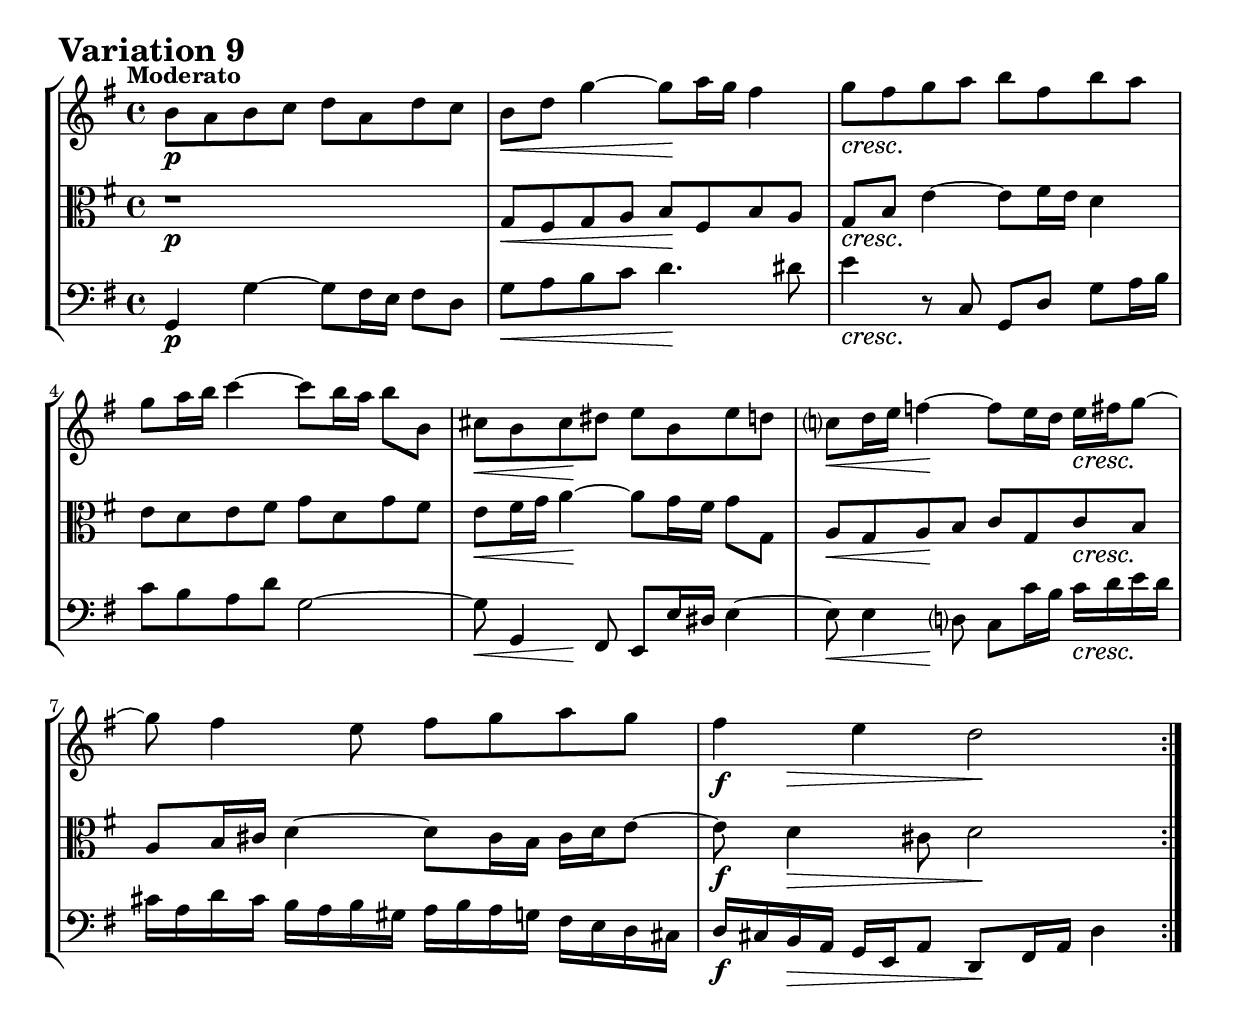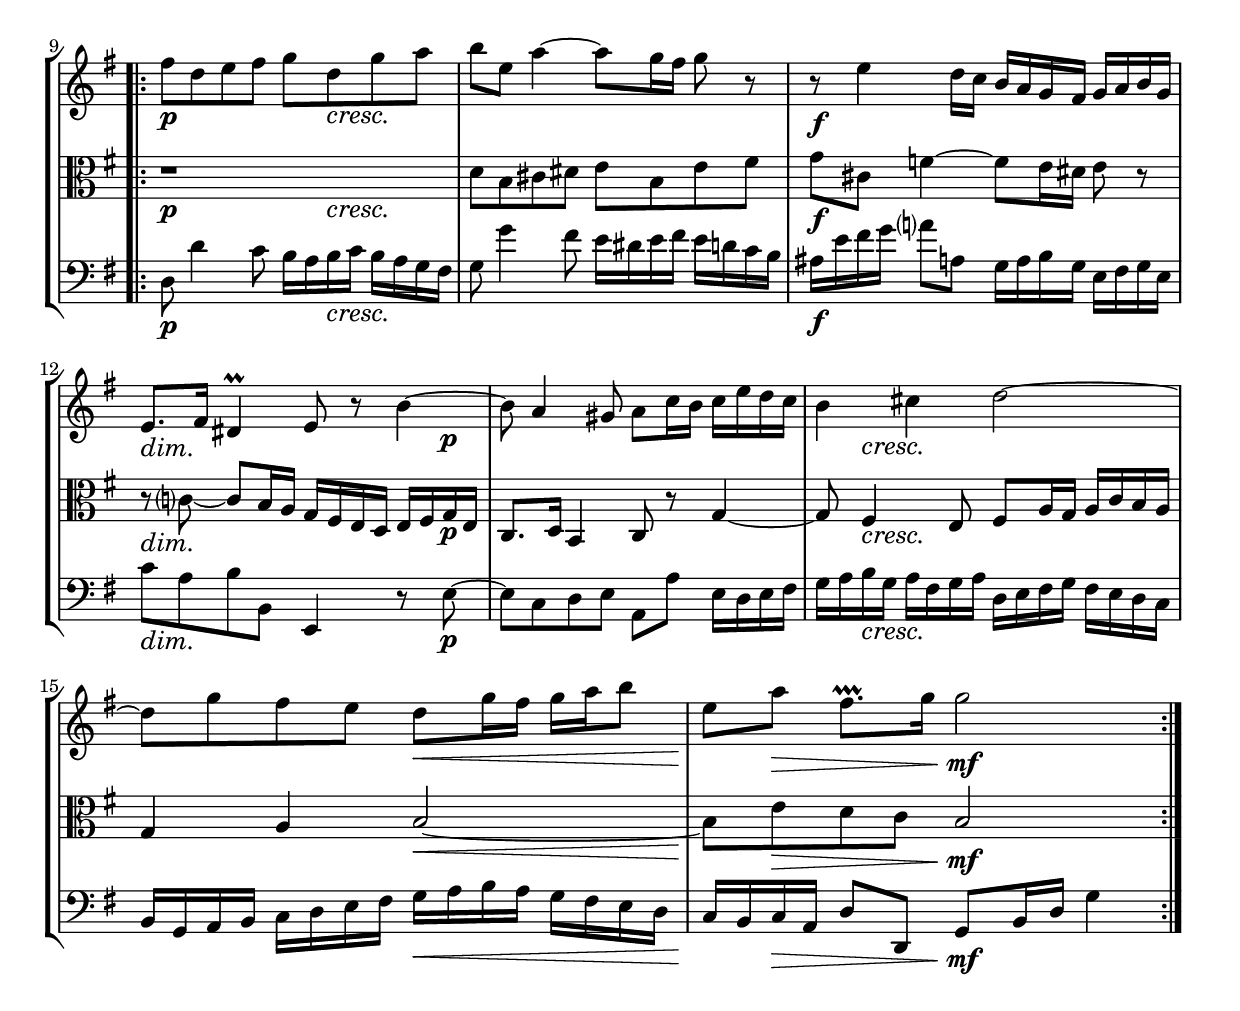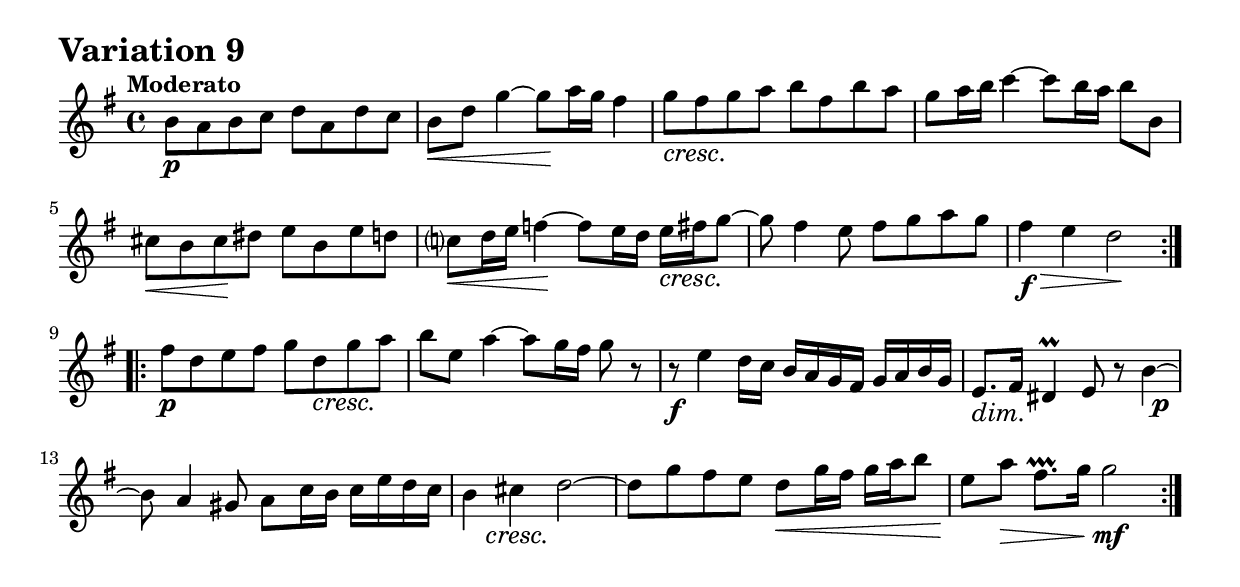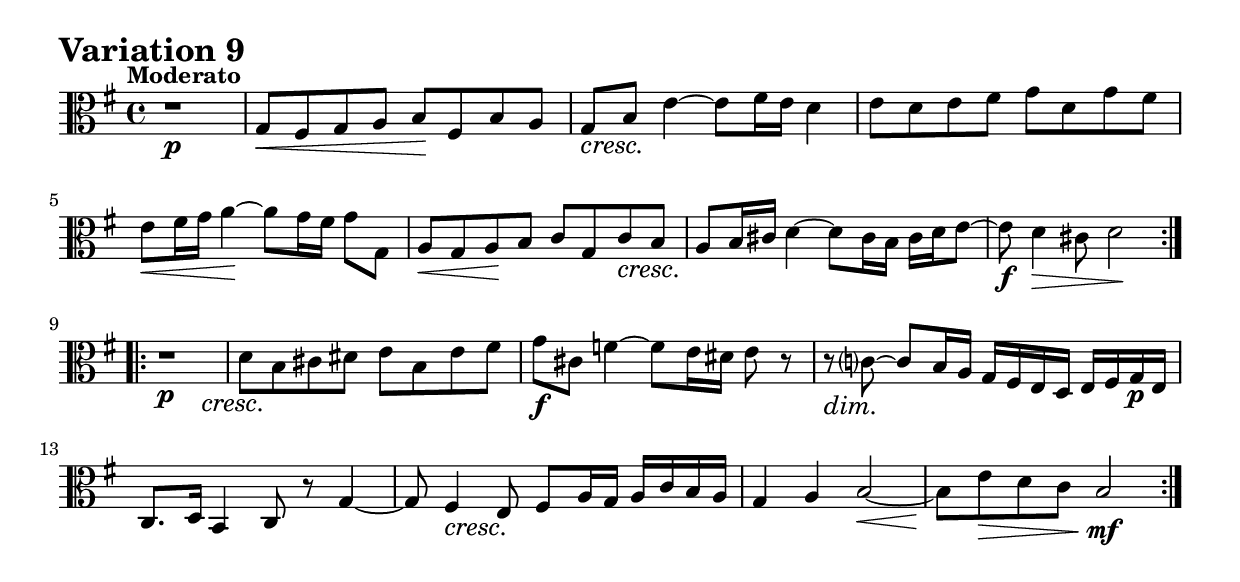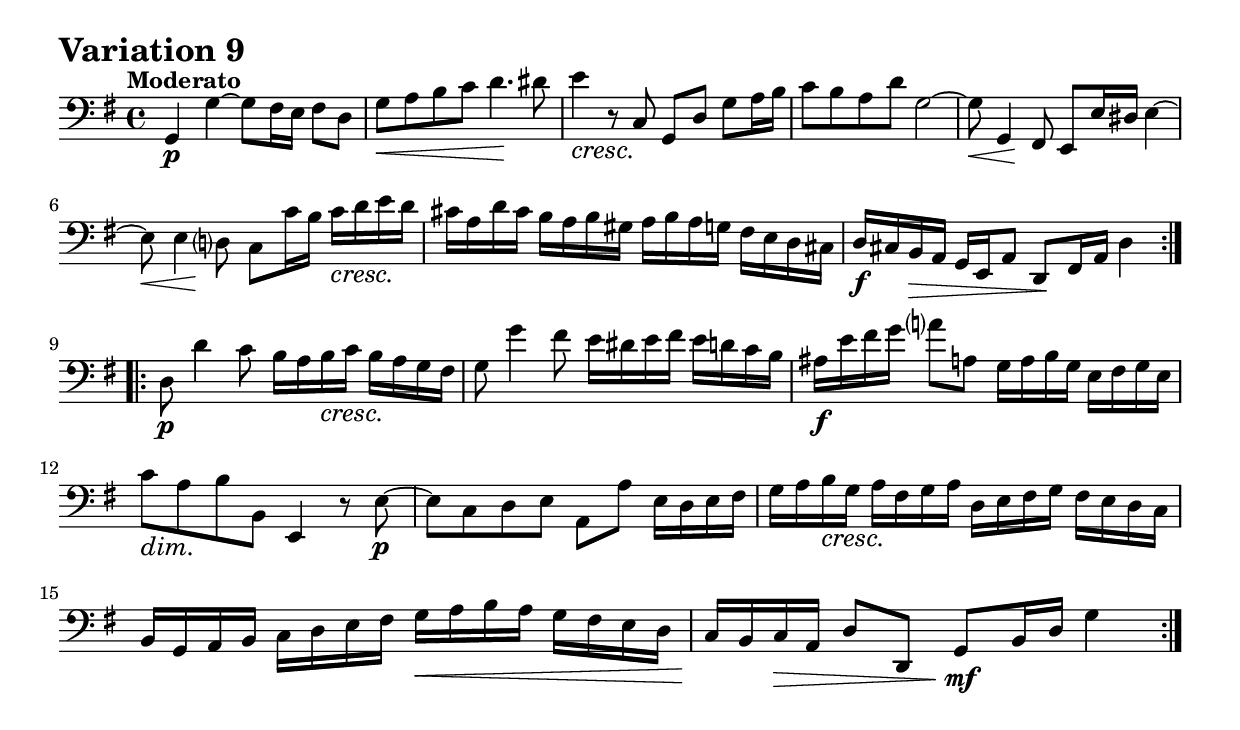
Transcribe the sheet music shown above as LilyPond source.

\version "2.24.2"

#(set-default-paper-size "a4")

\paper {
    ragged-bottom = ##t
    print-page-number = ##f
    print-all-headers = ##f
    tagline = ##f
    indent = #0
    page-breaking = #ly:optimal-breaking
}

\pointAndClickOff

violin = \relative b' {
    \set Score.alternativeNumberingStyle = #'numbers
    \accidentalStyle modern-voice-cautionary
    \override Rest.staff-position = #0
    \dotsNeutral \dynamicNeutral \phrasingSlurNeutral \slurNeutral \stemNeutral \textSpannerNeutral \tieNeutral \tupletNeutral
    \set Staff.midiInstrument = "violin"

    \repeat volta 2 {
        b8 [ a8 b8 c8 ] d8 [ a8 d8 c8 ] | % 1
        b8 [ d8 ] g4 ~ g8 [ a16 g16 ] fis4 | % 2
        g8 [ fis8 g8 a8 ] b8 [ fis8 b8 a8 ] | % 3
        g8 [ a16 b16 ] c4 ~ c8 [ b16 a16 ] b8 [ b,8 ] | % 4
        cis8 [ b8 cis8 dis8 ] e8 [ b8 e8 d8 ] | % 5
        c8 [ d16 e16 ] f4 ~ f8 [ e16 d16 ] e16 [ fis16 g8 ~ ] | % 6
        g8 fis4 e8 fis8 [ g8 a8 g8 ] | % 7
        fis4 e4 d2 | % 8
    }
    \tag #'full { \pageBreak }
    \repeat volta 2 {
        fis8 [ d8 e8 fis8 ] g8 [ d8 g8 a8 ] | % 9
        b8 [ e,8 ] a4 ~ a8 [ g16 fis16 ] g8 r8 | % 10
        r8 e4 d16 [ c16 ] b16 [ a16 g16 fis16 ] g16 [ a16 b16 g16 ] | % 11
        e8. [ fis16 ] dis4\prall e8 r8 b'4 ~ | % 12
        b8 a4 gis8 a8 [ c16 b16 ] c16 [ e16 d16 c16 ] | % 13
        b4 cis4 d2 ~ | % 14
        d8 [ g8 fis8 e8 ] d8 [ g16 fis16 ] g16 [ a16 b8 ] | % 15
        e,8 [ a8 ] fis8. \prallprall [ g16 ] g2 | % 16
    }
}

viola = \relative g {
    \set Score.alternativeNumberingStyle = #'numbers
    \accidentalStyle modern-voice-cautionary
    \override Rest.staff-position = #0
    \dotsNeutral \dynamicNeutral \phrasingSlurNeutral \slurNeutral \stemNeutral \textSpannerNeutral \tieNeutral \tupletNeutral
    \set Staff.midiInstrument = "viola"

    \repeat volta 2 {
        r1 | % 1
        g8 [ fis8 g8 a8 ] b8 [ fis8 b8 a8 ] | % 2
        g8 [ b8 ] e4 ~ e8 [ fis16 e16 ] d4 | % 3
        e8 [ d8 e8 fis8 ] g8 [ d8 g8 fis8 ] | % 4
        e8 [ fis16 g16 ] a4 ~ a8 [ g16 fis16 ] g8 [ g,8 ] | % 5
        a8 [ g8 a8 b8 ] c8 [ g8 c8 b8 ] | % 6
        a8 [ b16 cis16 ] d4 ~ d8 [ cis16 b16 ] cis16 [ d16 e8 ]~ | % 7
        e8 d4 cis8 d2 | % 8
    }
    \tag #'full { \pageBreak }
    \repeat volta 2 {
        r1 | % 9
        d8 [ b8 cis8 dis8 ] e8 [ b8 e8 fis8 ] | % 10
        g8 [ cis,8 ] f4 ~ f8 [ e16 dis16 ] e8 r8 | % 11
        r8 c8 ~ c8 [ b16 a16 ] g16 [ fis16 e16 d16 ] e16 [ fis16 g16 e16
        ] | % 12
        c8. [ d16 ] b4 c8 r8 g'4 ~| % 13
        g8 fis4 e8 fis8 [ a16 g16 ] a16 [ c16 b16 a16 ] | % 14
        g4 a4 b2 ~| % 15
        b8 [ e8 d8 c8 ] b2 | % 16
    }
}

cello = \relative g, {
    \set Score.alternativeNumberingStyle = #'numbers
    \accidentalStyle modern-voice-cautionary
    \override Rest.staff-position = #0
    \dotsNeutral \dynamicNeutral \phrasingSlurNeutral \slurNeutral \stemNeutral \textSpannerNeutral \tieNeutral \tupletNeutral
    \set Staff.midiInstrument = "cello"

    \repeat volta 2 {
        g4 g'4 ~ g8 [ fis16 e16 ] fis8 [ d8 ] | % 1
        g8 [ a8 b8 c8 ] d4. dis8 | % 2
        e4 r8 c,8 g8 [ d'8 ] g8 [ a16 b16 ] | % 3
        c8 [ b8 a8 d8 ] g,2 ~ | % 4
        g8 g,4 fis8 e8 [ e'16 dis16 ] e4 ~ | % 5
        e8 e4 d8 c8 [ c'16 b16 ] c16 [ d16 e16 d16 ] | % 6
        cis16 [ a16 d16 cis16 ] b16 [ a16 b16 gis16 ] a16 [ b16 a16 g16 ] fis16 [ e16 d16 cis16 ] | % 7
        d16 [ cis16 b16 a16 ] g16 [ e16 a8 ] d,8 [ fis16 a16 ] d4 % 8
    }
    \tag #'full { \pageBreak }
    \repeat volta 2 {
        d8 d'4 c8 b16 [ a16 b16 c16 ] b16 [ a16 g16 fis16 ] | % 9
        g8 g'4 fis8 e16 [ dis16 e16 fis16 ] e16 [ d16 c16 b16 ] | % 10
        ais16 [ e'16 fis16 g16 ] a!8 [ a,8 ] g16 [ a16 b16 g16 ] e16 [ fis16 g16 e16 ] | % 11
        c'8 [ a8 b8 b,8 ] e,4 r8 e'8 ~ | % 12
        e8 [ c8 d8 e8 ] a,8 [ a'8 ] e16 [ d16 e16 fis16 ] | % 13
        g16 [ a16 b16 g16 ] a16 [ fis16 g16 a16 ] d,16 [ e16 fis16 g16 ] fis16 [ e16 d16 c16 ] | % 14
        b16 [ g16 a16 b16 ] c16 [ d16 e16 fis16 ] g16 [ a16 b16 a16 ] g16 [ fis16 e16 d16 ] | % 15
        c16 [ b c a ] d8 [ d,8 ] g8 [ b16 d16 ] g4 | % 16
    }
}

volume = \relative c {
    \tempo "Moderato"
    \override DynamicTextSpanner.style = #'none
    {
        s1 \p
        s2 \< s2 \!
        s1 \cresc
        s1
        s4 \< s2. \!
        s4 \< s2 \! s4 \cresc
        s1
        s8 \f s8 \> s4 s4 \! s4
    }
    \break
    {
        s2 \p s8 s4. \cresc
        s1
        s1 \f
        s2. \dim s8 s8 \p
        s1
        s8 s4. \cresc s2
        s2 s2 \<
        s8 \! s4. \> s2 \mf
    }
}

\book {
    \score {
        \header {
            title = "Aria with 30 Variations"
            subtitle = "Goldberg Variations"
            piece = \markup { \fontsize #3 \bold "Variation 9" }
            composer = "J.S. Bach"
        }
        \keepWithTag #'full
        \context StaffGroup <<
            \context Staff = "upper" { \clef "treble" \key g \major \time 4/4 << \violin \\ \volume >> }
            \context Staff = "middle" { \clef C \key g \major \time 4/4 << \viola \\ \volume >> }
            \context Staff = "lower" { \clef "bass" \key g \major \time 4/4 << \cello \\ \volume >> }
        >>
        \layout { }
        \midi { }
    }
}
\book {
    \score {
        \header {
            title = "Aria with 30 Variations"
            subtitle = "Goldberg Variations"
            piece = \markup { \fontsize #3 \bold "Variation 9" }
            composer = "J.S. Bach"
        }
        \removeWithTag #'full
        \context Staff = "upper" { \clef "treble" \key g \major \time 4/4 << \violin \\ \volume >> }
        \layout { }
    }
    \pageBreak
    \score {
        \header {
            title = "Aria with 30 Variations"
            subtitle = "Goldberg Variations"
            piece = \markup { \fontsize #3 \bold "Variation 9" }
            composer = "J.S. Bach"
        }
        \removeWithTag #'full
        \context Staff = "middle" { \clef C \key g \major \time 4/4 << \viola \\ \volume >> }
        \layout { }
    }
    \pageBreak
    \score {
        \header {
            title = "Aria with 30 Variations"
            subtitle = "Goldberg Variations"
            piece = \markup { \fontsize #3 \bold "Variation 9" }
            composer = "J.S. Bach"
        }
        \removeWithTag #'full
        \context Staff = "lower" { \clef "bass" \key g \major \time 4/4 << \cello \\ \volume >> }
        \layout { }
    }
}
